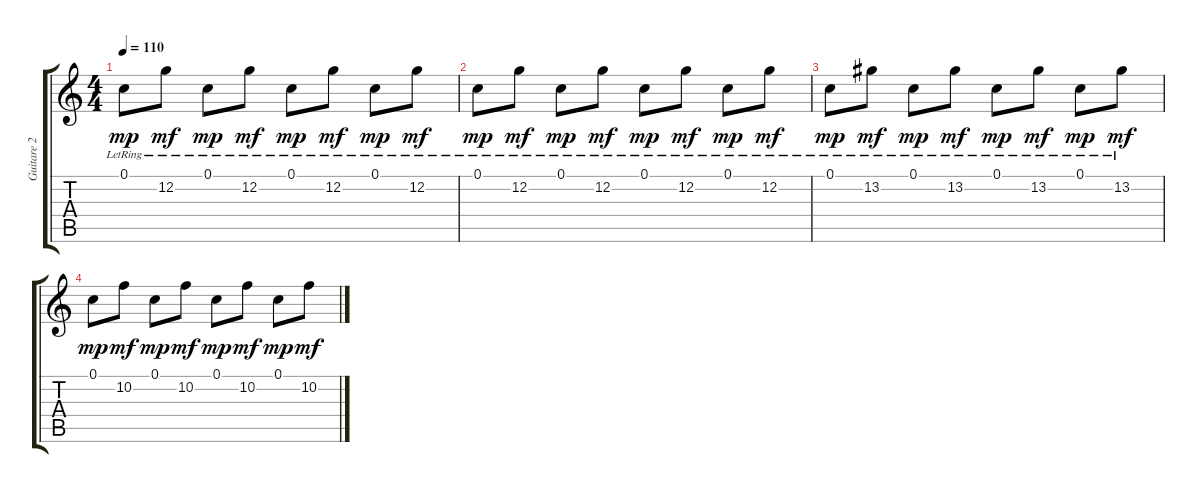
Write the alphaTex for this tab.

\track ("Guitare 2" "Guitare 2") {instrument electricguitarclean}
\staff {score tabs}
\tuning (C4 G3 F3 C3 G2 C2) {hide}
\ts (4 4)
\tempo 110
\clef g2
\ks c
0.1{lr}.8{dy mp} 12.2{lr}.8{dy mf} 0.1{lr}.8{dy mp} 12.2{lr}.8{dy mf} 0.1{lr}.8{dy mp} 12.2{lr}.8{dy mf} 0.1{lr}.8{dy mp} 12.2{lr}.8{dy mf} |
0.1{lr}.8{dy mp} 12.2{lr}.8{dy mf} 0.1{lr}.8{dy mp} 12.2{lr}.8{dy mf} 0.1{lr}.8{dy mp} 12.2{lr}.8{dy mf} 0.1{lr}.8{dy mp} 12.2{lr}.8{dy mf} |
0.1{lr}.8{dy mp} 13.2{lr}.8{dy mf} 0.1{lr}.8{dy mp} 13.2{lr}.8{dy mf} 0.1{lr}.8{dy mp} 13.2{lr}.8{dy mf} 0.1{lr}.8{dy mp} 13.2{lr}.8{dy mf} |
0.1.8{dy mp} 10.2.8{dy mf} 0.1.8{dy mp} 10.2.8{dy mf} 0.1.8{dy mp} 10.2.8{dy mf} 0.1.8{dy mp} 10.2.8{dy mf}
